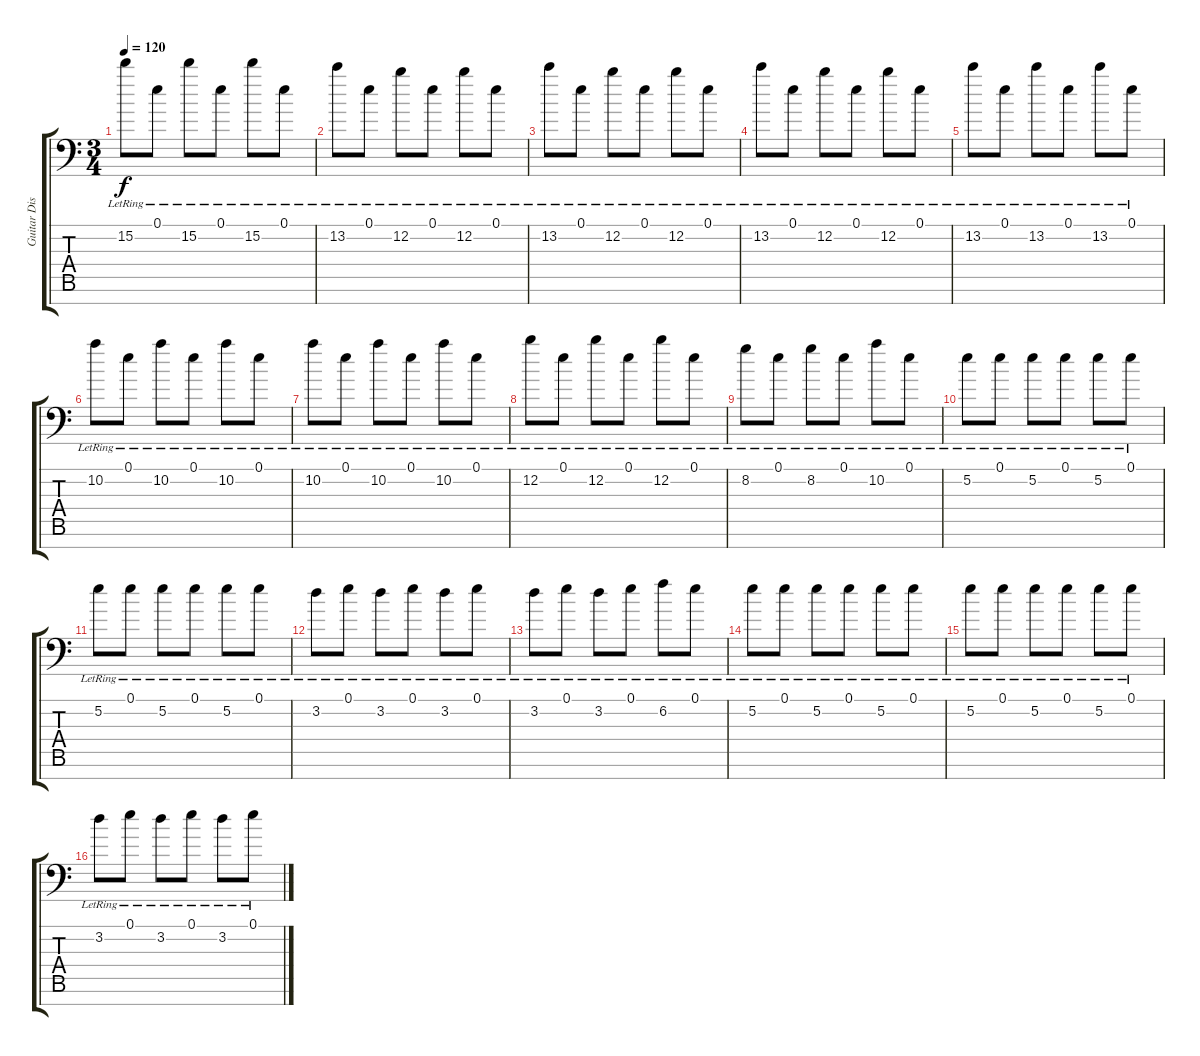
\track ("Guitar Dist Add R" "Guitar Dis") {instrument distortionguitar}
\staff {score tabs}
\tuning (E4 B3 G3 D3 A2 E2 A1) {hide}
\ts (3 4)
\tempo 120
\clef f4
\ks c
15.2{lr}.8{dy f} 0.1{lr}.8 15.2{lr}.8 0.1{lr}.8 15.2{lr}.8 0.1{lr}.8 |
13.2{lr}.8 0.1{lr}.8 12.2{lr}.8 0.1{lr}.8 12.2{lr}.8 0.1{lr}.8 |
13.2{lr}.8 0.1{lr}.8 12.2{lr}.8 0.1{lr}.8 12.2{lr}.8 0.1{lr}.8 |
13.2{lr}.8 0.1{lr}.8 12.2{lr}.8 0.1{lr}.8 12.2{lr}.8 0.1{lr}.8 |
13.2{lr}.8 0.1{lr}.8 13.2{lr}.8 0.1{lr}.8 13.2{lr}.8 0.1{lr}.8 |
10.2{lr}.8 0.1{lr}.8 10.2{lr}.8 0.1{lr}.8 10.2{lr}.8 0.1{lr}.8 |
10.2{lr}.8 0.1{lr}.8 10.2{lr}.8 0.1{lr}.8 10.2{lr}.8 0.1{lr}.8 |
12.2{lr}.8 0.1{lr}.8 12.2{lr}.8 0.1{lr}.8 12.2{lr}.8 0.1{lr}.8 |
8.2{lr}.8 0.1{lr}.8 8.2{lr}.8 0.1{lr}.8 10.2{lr}.8 0.1{lr}.8 |
5.2{lr}.8 0.1{lr}.8 5.2{lr}.8 0.1{lr}.8 5.2{lr}.8 0.1{lr}.8 |
5.2{lr}.8 0.1{lr}.8 5.2{lr}.8 0.1{lr}.8 5.2{lr}.8 0.1{lr}.8 |
3.2{lr}.8 0.1{lr}.8 3.2{lr}.8 0.1{lr}.8 3.2{lr}.8 0.1{lr}.8 |
3.2{lr}.8 0.1{lr}.8 3.2{lr}.8 0.1{lr}.8 6.2{lr}.8 0.1{lr}.8 |
5.2{lr}.8 0.1{lr}.8 5.2{lr}.8 0.1{lr}.8 5.2{lr}.8 0.1{lr}.8 |
5.2{lr}.8 0.1{lr}.8 5.2{lr}.8 0.1{lr}.8 5.2{lr}.8 0.1{lr}.8 |
3.2{lr}.8 0.1{lr}.8 3.2{lr}.8 0.1{lr}.8 3.2{lr}.8 0.1{lr}.8
